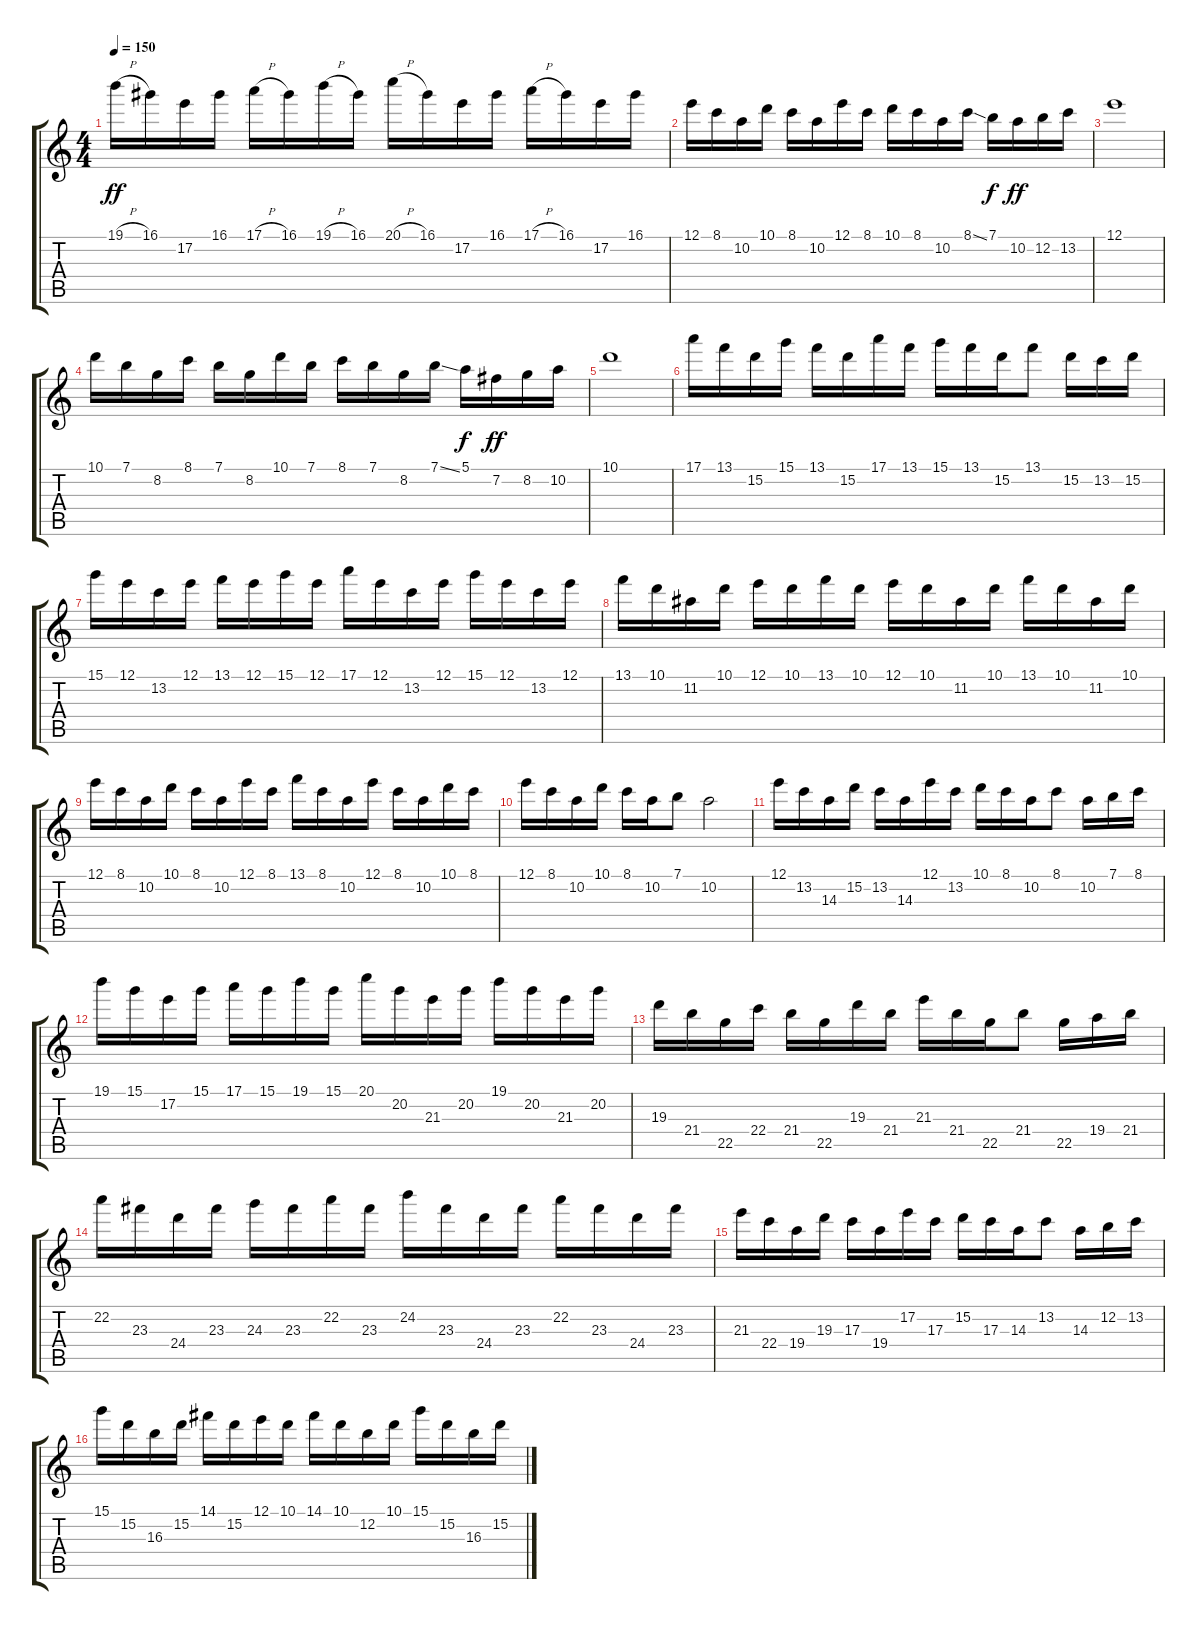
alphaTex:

\track "" {instrument overdrivenguitar}
\staff {score tabs}
\tuning (E4 B3 G3 D3 A2 E2) {hide}
\ts (4 4)
\tempo 150
\clef g2
\ks c
19.1{h}.16{dy ff} 16.1.16 17.2.16 16.1.16 17.1{h}.16 16.1.16 19.1{h}.16 16.1.16 20.1{h}.16 16.1.16 17.2.16 16.1.16 17.1{h}.16 16.1.16 17.2.16 16.1.16 |
12.1.16 8.1.16 10.2.16 10.1.16 8.1.16 10.2.16 12.1.16 8.1.16 10.1.16 8.1.16 10.2.16 8.1{ss}.16 7.1.16{dy f} 10.2.16{dy ff} 12.2.16 13.2.16 |
12.1.1 |
10.1.16 7.1.16 8.2.16 8.1.16 7.1.16 8.2.16 10.1.16 7.1.16 8.1.16 7.1.16 8.2.16 7.1{ss}.16 5.1.16{dy f} 7.2.16{dy ff} 8.2.16 10.2.16 |
10.1.1 |
17.1.16 13.1.16 15.2.16 15.1.16 13.1.16 15.2.16 17.1.16 13.1.16 15.1.16 13.1.16 15.2.16 13.1.8 15.2.16 13.2.16 15.2.16 |
15.1.16 12.1.16 13.2.16 12.1.16 13.1.16 12.1.16 15.1.16 12.1.16 17.1.16 12.1.16 13.2.16 12.1.16 15.1.16 12.1.16 13.2.16 12.1.16 |
13.1.16 10.1.16 11.2.16 10.1.16 12.1.16 10.1.16 13.1.16 10.1.16 12.1.16 10.1.16 11.2.16 10.1.16 13.1.16 10.1.16 11.2.16 10.1.16 |
12.1.16 8.1.16 10.2.16 10.1.16 8.1.16 10.2.16 12.1.16 8.1.16 13.1.16 8.1.16 10.2.16 12.1.16 8.1.16 10.2.16 10.1.16 8.1.16 |
12.1.16 8.1.16 10.2.16 10.1.16 8.1.16 10.2.16 7.1.8 10.2.2 |
12.1.16 13.2.16 14.3.16 15.2.16 13.2.16 14.3.16 12.1.16 13.2.16 10.1.16 8.1.16 10.2.16 8.1.8 10.2.16 7.1.16 8.1.16 |
19.1.16 15.1.16 17.2.16 15.1.16 17.1.16 15.1.16 19.1.16 15.1.16 20.1.16 20.2.16 21.3.16 20.2.16 19.1.16 20.2.16 21.3.16 20.2.16 |
19.3.16 21.4.16 22.5.16 22.4.16 21.4.16 22.5.16 19.3.16 21.4.16 21.3.16 21.4.16 22.5.16 21.4.8 22.5.16 19.4.16 21.4.16 |
22.2.16 23.3.16 24.4.16 23.3.16 24.3.16 23.3.16 22.2.16 23.3.16 24.2.16 23.3.16 24.4.16 23.3.16 22.2.16 23.3.16 24.4.16 23.3.16 |
21.3.16 22.4.16 19.4.16 19.3.16 17.3.16 19.4.16 17.2.16 17.3.16 15.2.16 17.3.16 14.3.16 13.2.8 14.3.16 12.2.16 13.2.16 |
15.1.16 15.2.16 16.3.16 15.2.16 14.1.16 15.2.16 12.1.16 10.1.16 14.1.16 10.1.16 12.2.16 10.1.16 15.1.16 15.2.16 16.3.16 15.2.16
